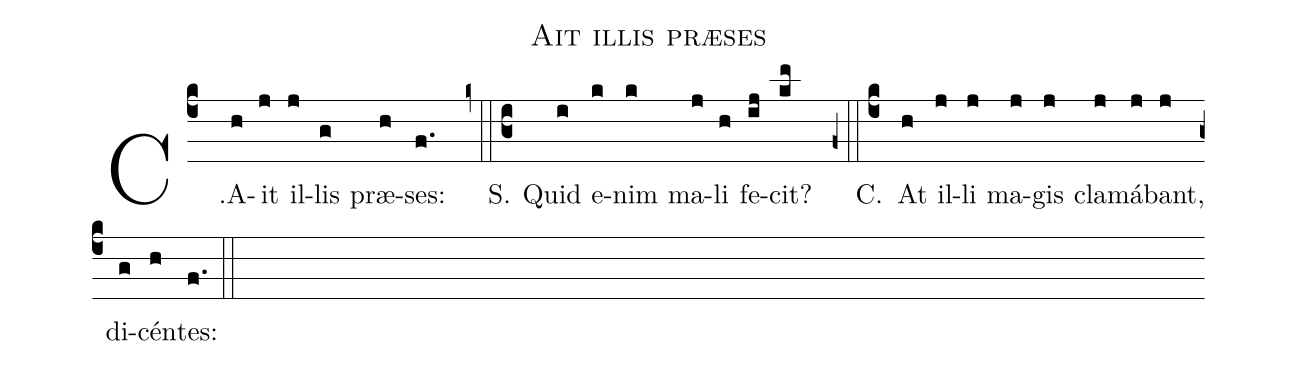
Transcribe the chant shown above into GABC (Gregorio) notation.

name: Ait illis præses;
%%
(c4)

C.()
A(h)it(j) il(j)lis(g) præ(h)ses:(f.) (z0::c3)

S.()
Quid(i) e(k)nim(k) ma(j)li(h) fe(ij)cit?(km) (z0::c4)

C.()
At(h) il(j)li(j) ma(j)gis(j) cla(j)má(j)bant,(j) di(g)cén(h)tes:(f.) (::)
